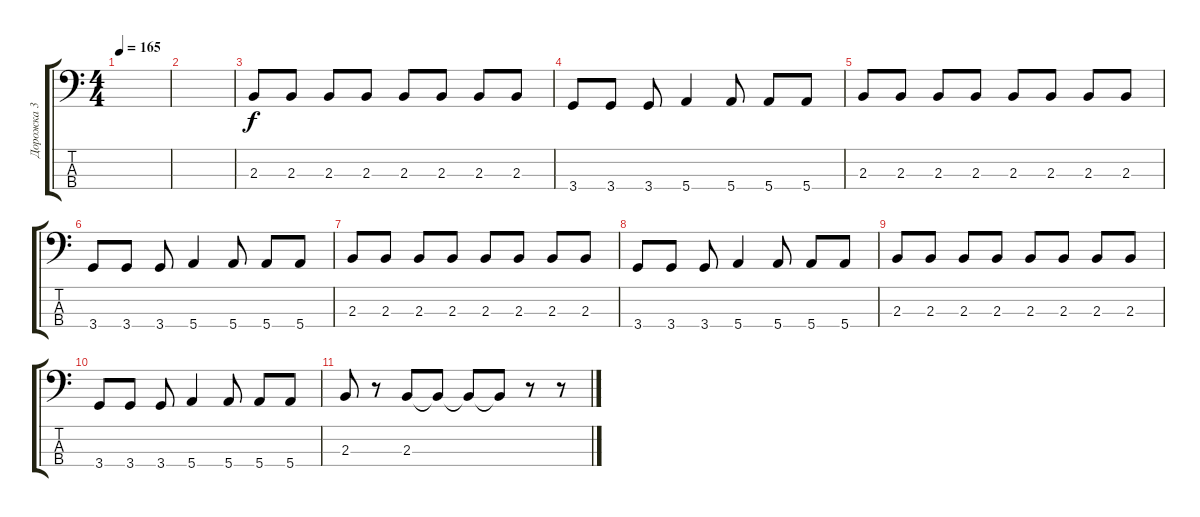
\track ("Дорожка 3" "Дорожка 3") {instrument electricbassfinger}
\staff {score tabs}
\tuning (G2 D2 A1 E1) {hide}
\ts (4 4)
\tempo 165
\clef f4
\ks c
|
|
2.3.8 2.3.8 2.3.8 2.3.8 2.3.8 2.3.8 2.3.8 2.3.8 |
3.4.8 3.4.8 3.4.8 5.4.4 5.4.8 5.4.8 5.4.8 |
2.3.8 2.3.8 2.3.8 2.3.8 2.3.8 2.3.8 2.3.8 2.3.8 |
3.4.8 3.4.8 3.4.8 5.4.4 5.4.8 5.4.8 5.4.8 |
2.3.8 2.3.8 2.3.8 2.3.8 2.3.8 2.3.8 2.3.8 2.3.8 |
3.4.8 3.4.8 3.4.8 5.4.4 5.4.8 5.4.8 5.4.8 |
2.3.8 2.3.8 2.3.8 2.3.8 2.3.8 2.3.8 2.3.8 2.3.8 |
3.4.8 3.4.8 3.4.8 5.4.4 5.4.8 5.4.8 5.4.8 |
2.3.8 r.8 2.3.8 2.3{t}.8 2.3{t}.8 2.3{t}.8 r.8 r.8
